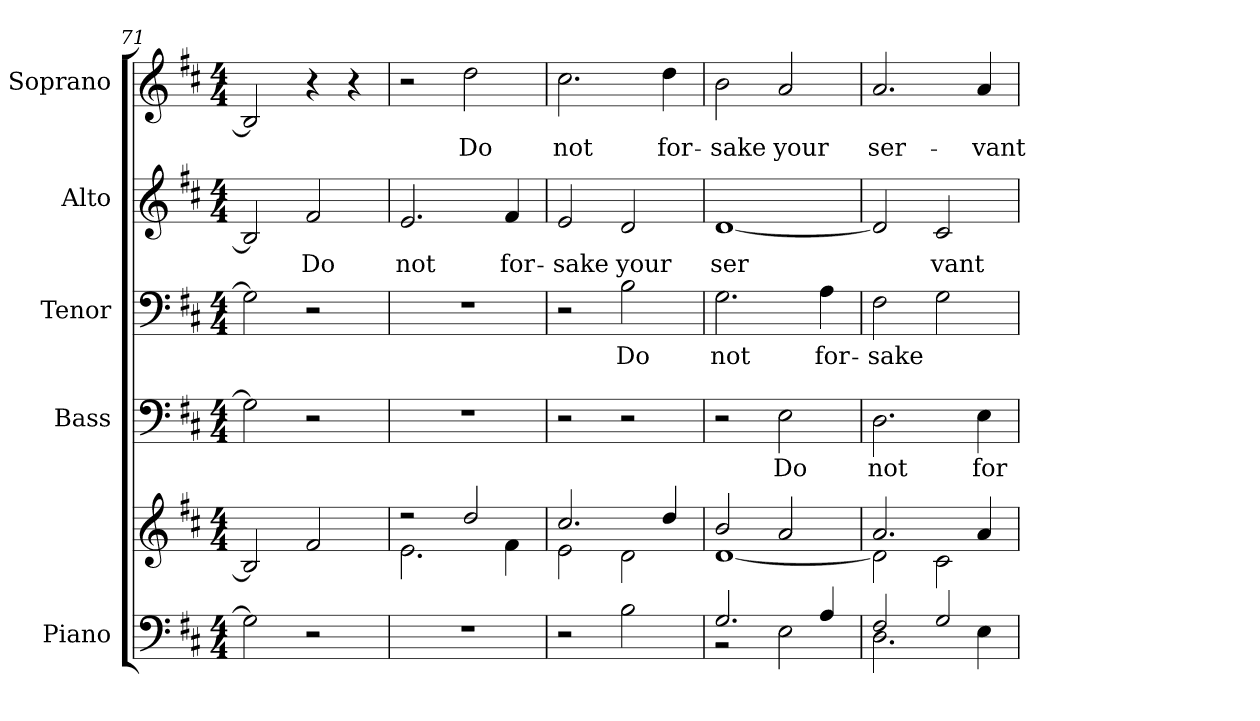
**kern	**kern	**kern	**text	**kern	**text	**kern	**text	**kern	**text
*part5	*part5	*part4	*part4	*part3	*part3	*part2	*part2	*part1	*part1
*staff6	*staff5	*staff4	*staff4	*staff3	*staff3	*staff2	*staff2	*staff1	*staff1
*I"Piano	*	*I"Bass	*	*I"Tenor	*	*I"Alto	*	*I"Soprano	*
*I'Pno.	*	*I'B.	*	*I'T.	*	*I'A.	*	*I'S.	*
*clefF4	*clefG2	*clefF4	*	*clefF4	*	*clefG2	*	*clefG2	*
*k[f#c#]	*k[f#c#]	*k[f#c#]	*	*k[f#c#]	*	*k[f#c#]	*	*k[f#c#]	*
*D:	*D:	*D:	*	*D:	*	*D:	*	*D:	*
*M4/4	*M4/4	*M4/4	*	*M4/4	*	*M4/4	*	*M4/4	*
=71	=71	=71	=71	=71	=71	=71	=71	=71	=71
2Gi\]	2Bi/]	2Gi\]	.	2Gi\]	.	2Bi/]	.	2Bi/]	.
!	!	!	!	!	!	!	!LO:LY:b:color=#000000	!	!
2r	2f#i/	2r	.	2r	.	2f#i/	Do	4r	.
.	.	.	.	.	.	.	.	4r	.
!!LO:PB:g=z
=72	=72	=72	=72	=72	=72	=72	=72	=72	=72
*	*^	*	*	*	*	*	*	*	*
!	!	!	!	!	!	!	!	!LO:LY:b:color=#000000	!	!
1r	2r	2.ei\	1r	.	1r	.	2.ei/	not	2r	.
!	!	!	!	!	!	!	!	!	!	!LO:LY:b:color=#000000
.	2ddi/	.	.	.	.	.	.	.	2ddi\	Do
!	!	!	!	!	!	!	!	!LO:LY:b:color=#000000	!	!
.	.	4f#i\	.	.	.	.	4f#i/	for-	.	.
=73	=73	=73	=73	=73	=73	=73	=73	=73	=73	=73
!	!	!	!	!	!	!	!	!LO:LY:b:color=#000000	!	!
!	!	!	!	!	!	!	!	!	!	!LO:LY:b:color=#000000
2r	2.cc#i/	2ei\	2r	.	2r	.	2ei/	-sake	2.cc#i\	not
!	!	!	!	!	!	!LO:LY:b:color=#000000	!	!	!	!
!	!	!	!	!	!	!	!	!LO:LY:b:color=#000000	!	!
2Bi\	.	2di\	2r	.	2Bi\	Do	2di/	your	.	.
!	!	!	!	!	!	!	!	!	!	!LO:LY:b:color=#000000
.	4ddi/	.	.	.	.	.	.	.	4ddi\	for-
=74	=74	=74	=74	=74	=74	=74	=74	=74	=74	=74
*^	*	*	*	*	*	*	*	*	*	*
!	!	!	!	!	!	!	!LO:LY:b:color=#000000	!	!	!	!
!	!	!	!	!	!	!	!	!	!LO:LY:b:color=#000000	!	!
!	!	!	!	!	!	!	!	!	!	!	!LO:LY:b:color=#000000
2.Gi/	2r	2bi/	[<1di	2r	.	2.Gi\	not	[<1di	ser	2bi\	-sake
!	!	!	!	!	!LO:LY:b:color=#000000	!	!	!	!	!	!
!	!	!	!	!	!	!	!	!	!	!	!LO:LY:b:color=#000000
.	2Ei\	2ai/	.	2Ei\	Do	.	.	.	.	2ai/	your
!	!	!	!	!	!	!	!LO:LY:b:color=#000000	!	!	!	!
4Ai/	.	.	.	.	.	4Ai\	for-	.	.	.	.
=75	=75	=75	=75	=75	=75	=75	=75	=75	=75	=75	=75
!	!	!	!	!	!LO:LY:b:color=#000000	!	!	!	!	!	!
!	!	!	!	!	!	!	!LO:LY:b:color=#000000	!	!	!	!
!	!	!	!	!	!	!	!	!	!	!	!LO:LY:b:color=#000000
2F#i/	2.Di\	2.ai/	2di\]	2.Di\	not	2F#i\	-sake	2di/]	.	2.ai/	ser-
!	!	!	!	!	!	!	!	!	!LO:LY:b:color=#000000	!	!
2Gi/	.	.	2c#i\	.	.	2Gi\	.	2c#i/	vant	.	.
!	!	!	!	!	!LO:LY:b:color=#000000	!	!	!	!	!	!
!	!	!	!	!	!	!	!	!	!	!	!LO:LY:b:color=#000000
.	4Ei\	4ai/	.	4Ei\	for-	.	.	.	.	4ai/	-vant
*v	*v	*	*	*	*	*	*	*	*	*	*
*	*v	*v	*	*	*	*	*	*	*	*
=	=	=	=	=	=	=	=	=	=
*-	*-	*-	*-	*-	*-	*-	*-	*-	*-
